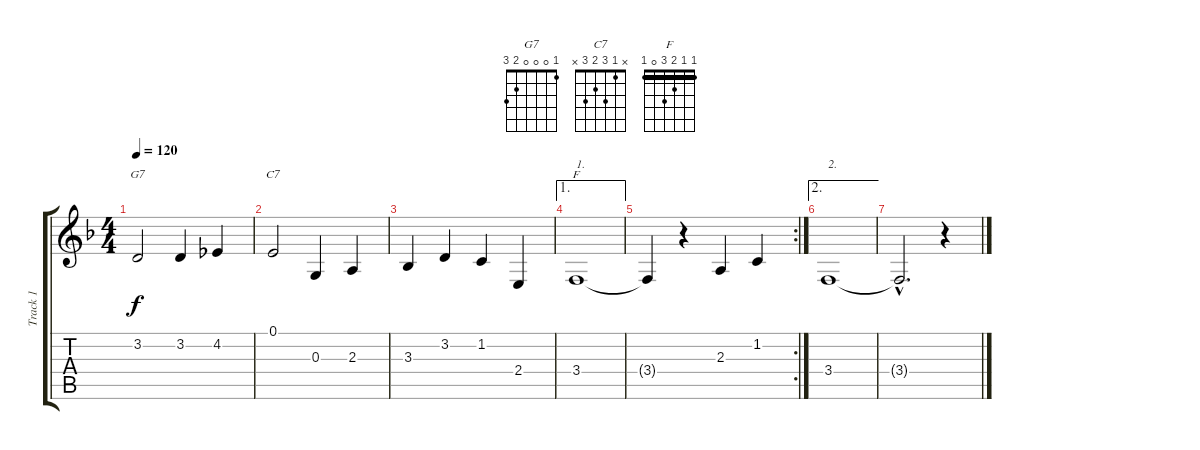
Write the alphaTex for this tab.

\track ("Track 1" "Track 1") {instrument brightacousticpiano}
\staff {score tabs}
\tuning (E4 B3 G3 D3 A2 E2) {hide}
\chord ("G7" 1 0 0 0 2 3)
\chord ("C7" x 1 3 2 3 x)
\chord ("F" 1 1 2 3 0 1) {barre 1}
\ts (4 4)
\tempo 120
\clef g2
\ks dminor
3.2.2{ch "G7" dy f} 3.2.4 4.2.4 |
0.1.2{ch "C7"} 0.3.4 2.3.4 |
3.3.4 3.2.4 1.2.4 2.4.4 |
\ae 1
3.4.1{ch "F" txt "1."} |
\rc 2
3.4{t}.4 r.4 2.3.4 1.2.4 |
\ae 2
3.4.1{txt "2."} |
3.4{hac t}.2{d} r.4
